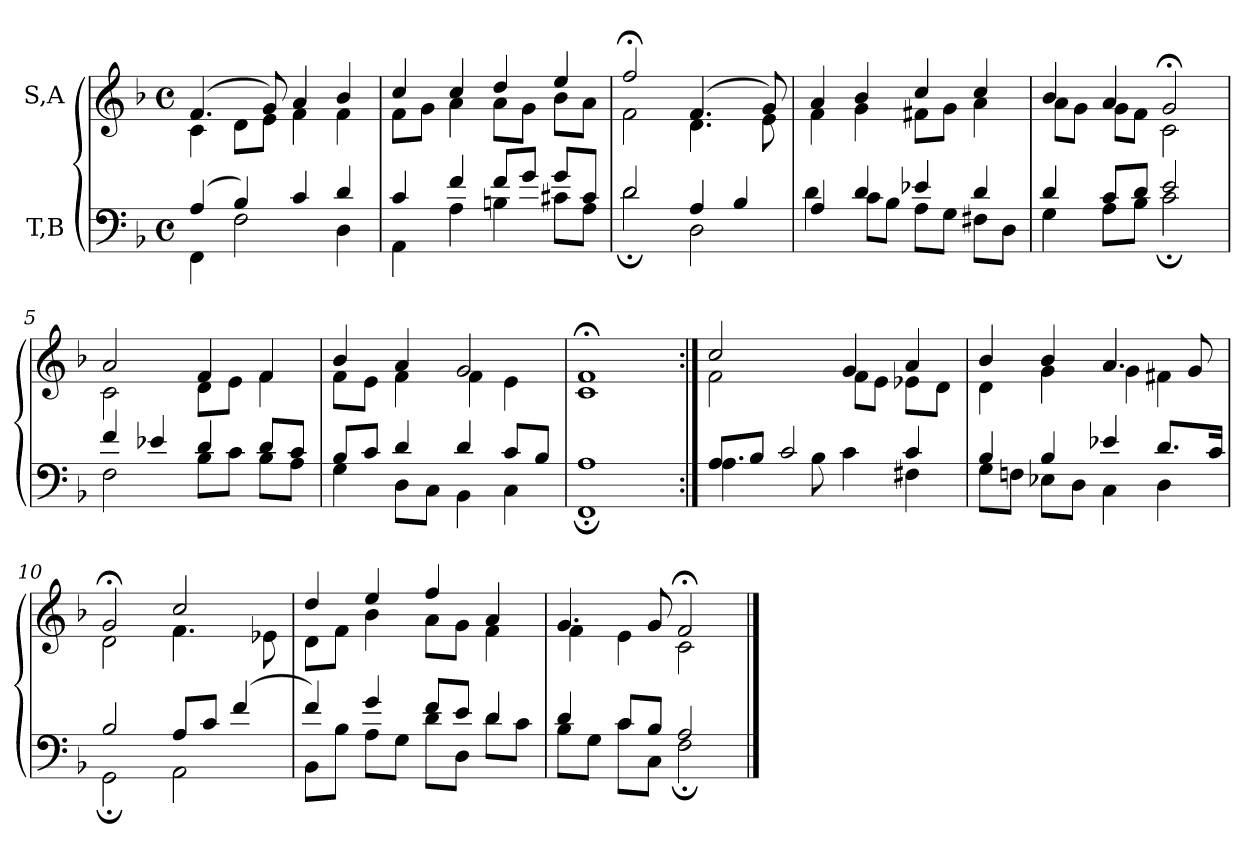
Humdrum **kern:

**kern	**kern
*part2	*part1
*staff2	*staff1
*I"T,B	*I"S,A
*clefF4	*clefG2
*k[b-]	*k[b-]
*M4/4	*M4/4
*met(c)	*met(c)
=	=
*^	*^
(>4A	4FF	(>4.f	4c
4B-)	2F	.	8dL
.	.	8g)	8eJ
4c	.	4a	4f
4d	4D	4b-	4f
=1	=1	=1	=1
4c	4AA	4cc	8fL
.	.	.	8gJ
4f	4A	4cc	4a
8fL	4Bn	4dd	8aL
8gJ	.	.	8gJ
8gL	8c#XL	4ee	8b-L
8c#J	8AJ	.	8aJ
=2	=2	=2	=2
2d	2d;	2ff;<	2f
4A	2D	(>4.f	4.d
4B-	.	.	.
.	.	8g)	8e
=3	=3	=3	=3
4A	4d	4a	4f
4d	8cL	4b-	4g
.	8B-J	.	.
4e-X	8AL	4cc	8f#XL
.	8GJ	.	8gJ
4d	8F#XL	4cc	4a
.	8DJ	.	.
=4	=4	=4	=4
4d	4G	4b-	8aL
.	.	.	8gJ
8cL	8AL	4a	8gL
8dJ	8B-J	.	8fJ
2e	2c;	2g;<	2c
=5	=5	=5	=5
4f	2F	2a	2c
4e-X	.	.	.
4d	8B-L	4f	8dL
.	8cJ	.	8eJ
8dL	8B-L	4f	4f
8cJ	8AJ	.	.
=6	=6	=6	=6
8B-L	4G	4b-	8fL
8cJ	.	.	8eJ
4d	8DL	4a	4f
.	8CJ	.	.
4d	4BB-	2g	4f
8cL	4C	.	4e
8B-J	.	.	.
=7	=7	=7	=7
1A	1FF;	1f;<	1c
=8:|!	=8:|!	=8:|!	=8:|!
8AL	4.A	2cc	2f
8B-J	.	.	.
2c	.	.	.
.	8B-	.	.
.	4c	4g	8fL
.	.	.	8eJ
4c	4F#X	4a	8e-XL
.	.	.	8dJ
=9	=9	=9	=9
4B-	8GL	4b-	4d
.	8FnJ	.	.
4B-	8E-XL	4b-	4g
.	8DJ	.	.
4e-X	4C	4.a	4g
8.dL	4D	.	4f#X
.	.	8g	.
16cJk	.	.	.
=10	=10	=10	=10
2B-	2GG;	2g;<	2d
8AL	2AA	2cc	4.f
8cJ	.	.	.
(>4f	.	.	.
.	.	.	8e-X
=11	=11	=11	=11
4f)	8BB-L	4dd	8dL
.	8B-J	.	8fJ
4g	8AL	4ee	4b-
.	8GJ	.	.
8fL	8dL	4ff	8aL
8eJ	8DJ	.	8gJ
4d	8dL	4a	4f
.	8cJ	.	.
=12	=12	=12	=12
4d	8B-L	4.g	4f
.	8GJ	.	.
8cL	8cL	.	4e
8B-J	8CJ	8g	.
2A	2F;	2f;<	2c
*v	*v	*	*
*	*v	*v
==	==
*-	*-
